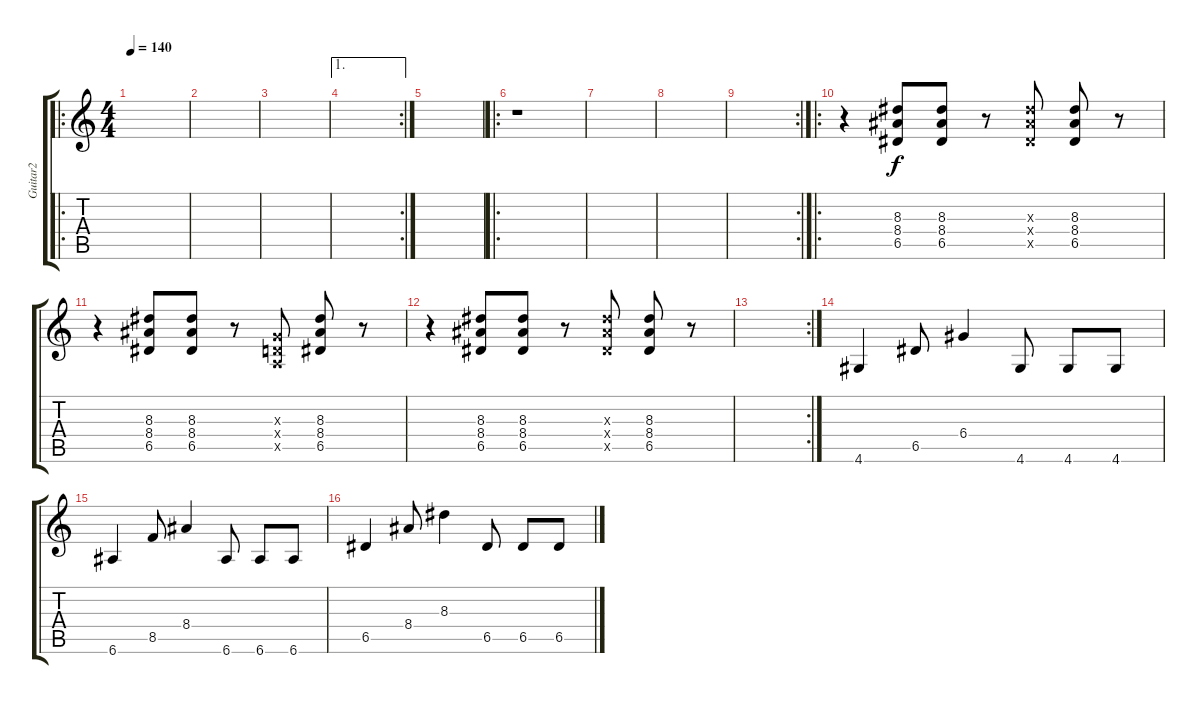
\track ("Guitar2" "Guitar2") {instrument distortionguitar}
\staff {score tabs}
\tuning (E4 B3 G3 D3 A2 E2) {hide}
\ro
\ts (4 4)
\tempo 140
\clef g2
\ks c
|
|
|
\ae 1
\rc 2
|
|
\ro
r.1 |
|
|
\rc 2
|
\ro
r.4 (8.3 8.4 6.5).8 (8.3 8.4 6.5).8 r.8 (8.3{x} 8.4{x} 6.5{x}).8 (8.3 8.4 6.5).8 r.8 |
r.4 (8.3 8.4 6.5).8 (8.3 8.4 6.5).8 r.8 (0.3{x} 0.4{x} 0.5{x}).8 (8.3 8.4 6.5).8 r.8 |
r.4 (8.3 8.4 6.5).8 (8.3 8.4 6.5).8 r.8 (8.3{x} 8.4{x} 6.5{x}).8 (8.3 8.4 6.5).8 r.8 |
\rc 2
|
4.6.4 6.5.8 6.4.4 4.6.8 4.6.8 4.6.8 |
6.6.4 8.5.8 8.4.4 6.6.8 6.6.8 6.6.8 |
6.5.4 8.4.8 8.3.4 6.5.8 6.5.8 6.5.8
